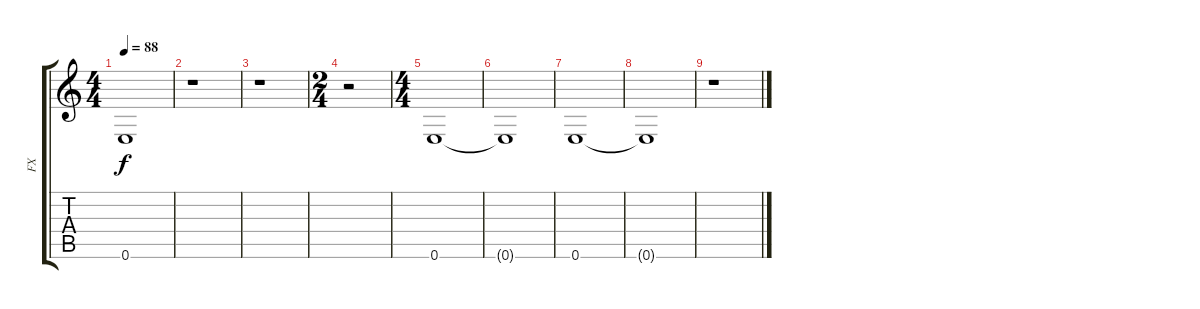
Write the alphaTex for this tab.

\track ("FX" "FX") {instrument slapbass2}
\staff {score tabs}
\tuning (E4 B3 G3 D3 A2 E2) {hide}
\ts (4 4)
\tempo 88
\clef g2
\ks c
0.6{t}.1{dy f} |
r.1 |
r.1 |
\ts (2 4)
r.2 |
\ts (4 4)
0.6.1 |
0.6{t}.1 |
0.6.1 |
0.6{t}.1 |
r.1
